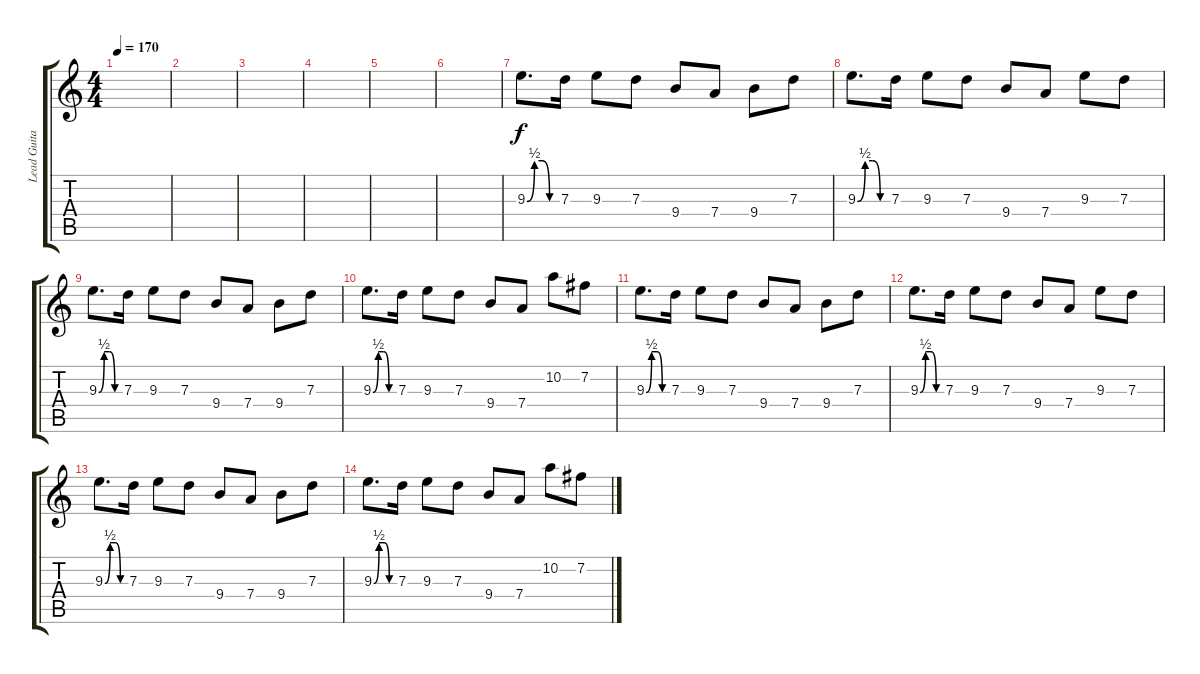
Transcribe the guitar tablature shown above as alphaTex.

\track ("Lead Guitar2" "Lead Guita") {instrument overdrivenguitar}
\staff {score tabs}
\tuning (E4 B3 G3 D3 A2 E2) {hide}
\ts (4 4)
\tempo 170
\clef g2
\ks c
|
|
|
|
|
|
9.3{be (custom 0 0 15 2 30 2 45 0 60 0)}.8{d} 7.3.16 9.3.8 7.3.8 9.4.8 7.4.8 9.4.8 7.3.8 |
9.3{be (custom 0 0 15 2 30 2 45 0 60 0)}.8{d} 7.3.16 9.3.8 7.3.8 9.4.8 7.4.8 9.3.8 7.3.8 |
9.3{be (custom 0 0 15 2 30 2 45 0 60 0)}.8{d} 7.3.16 9.3.8 7.3.8 9.4.8 7.4.8 9.4.8 7.3.8 |
9.3{be (custom 0 0 15 2 30 2 45 0 60 0)}.8{d} 7.3.16 9.3.8 7.3.8 9.4.8 7.4.8 10.2.8 7.2.8 |
9.3{be (custom 0 0 15 2 30 2 45 0 60 0)}.8{d} 7.3.16 9.3.8 7.3.8 9.4.8 7.4.8 9.4.8 7.3.8 |
9.3{be (custom 0 0 15 2 30 2 45 0 60 0)}.8{d} 7.3.16 9.3.8 7.3.8 9.4.8 7.4.8 9.3.8 7.3.8 |
9.3{be (custom 0 0 15 2 30 2 45 0 60 0)}.8{d} 7.3.16 9.3.8 7.3.8 9.4.8 7.4.8 9.4.8 7.3.8 |
9.3{be (custom 0 0 15 2 30 2 45 0 60 0)}.8{d} 7.3.16 9.3.8 7.3.8 9.4.8 7.4.8 10.2.8 7.2.8
